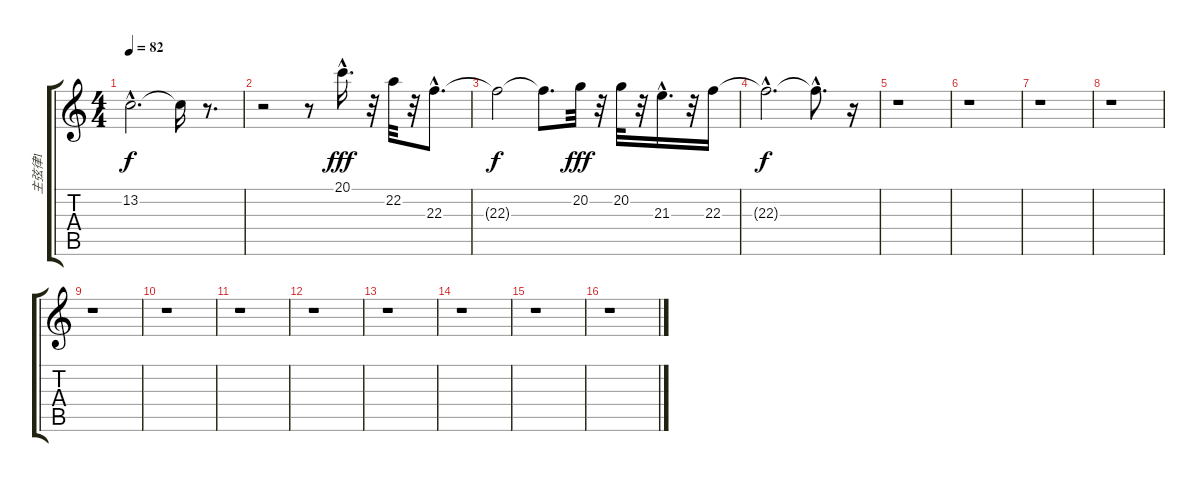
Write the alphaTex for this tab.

\track ("主弦律1" "主弦律1") {instrument acousticgrandpiano}
\staff {score tabs}
\tuning (E4 B3 G3 D3 A2 E2) {hide}
\ts (4 4)
\tempo 82
\clef g2
\ks c
13.2{hac t}.2{d dy f} 13.2{t}.16 r.8{d} |
r.2 r.8 20.1{hac}.16{d dy fff} r.32 22.2.32 r.32 22.3{hac}.8{d} |
22.3{t}.2{dy f} 22.3{t}.8{d} 20.2.32{dy fff} r.32 20.2.32 r.32 21.3{hac}.16{d} r.32 22.3.16 |
22.3{hac t}.2{d dy f} 22.3{hac t}.8{d} r.16 |
r.1 |
r.1 |
r.1 |
r.1 |
r.1 |
r.1 |
r.1 |
r.1 |
r.1 |
r.1 |
r.1 |
r.1
